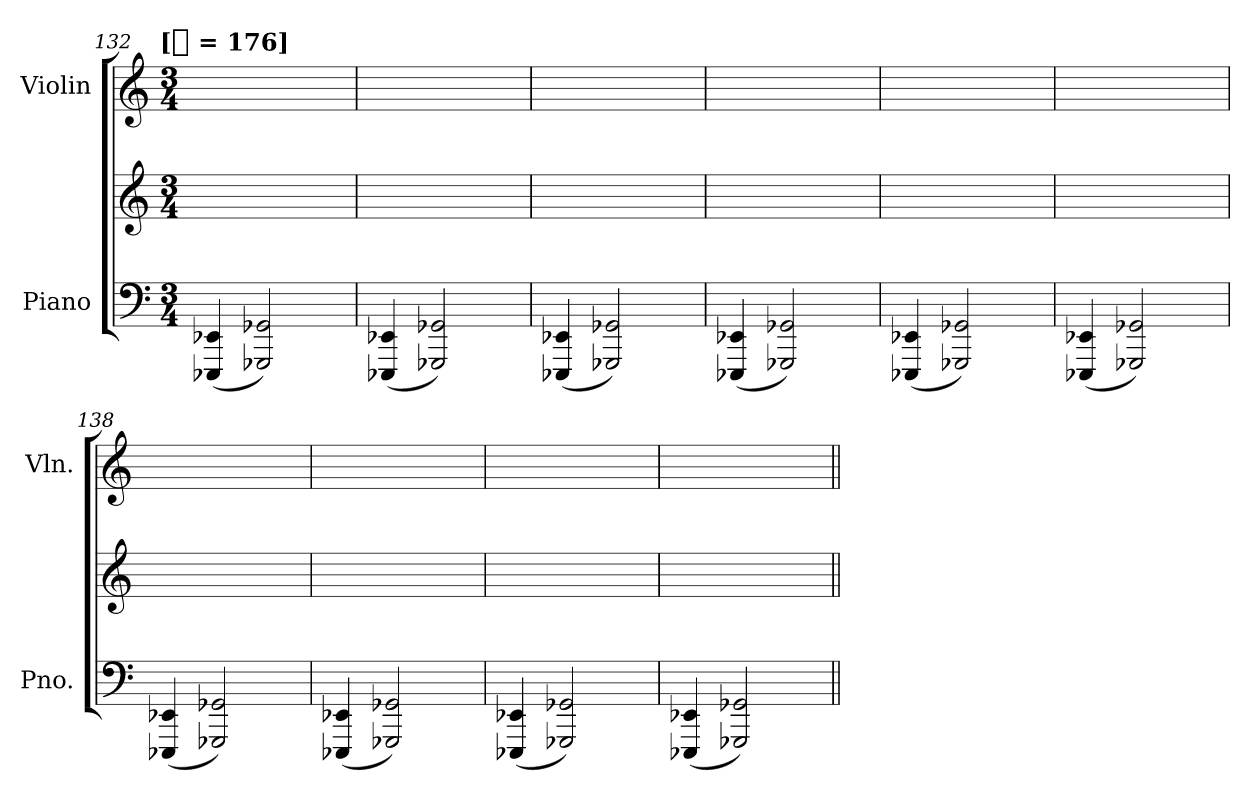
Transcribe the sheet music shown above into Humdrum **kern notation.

**kern	**kern	**kern
*part2	*part2	*part1
*staff3	*staff2	*staff1
*I"Piano	*	*I"Violin
*I'Pno.	*	*I'Vln.
*clefF4	*clefG2	*clefG2
*k[]	*k[]	*k[]
*C:	*C:	*C:
!!LO:TX:omd:t=[[quarter] = 176]
*M3/4	*M3/4	*M3/4
*MM176	*MM176	*MM176
=132	=132	=132
(4EEE-X 4EE-X	2ryy	4ryy
2GGG-X 2GG-X)	.	4ryy
.	4ryy	4ryy
=133	=133	=133
(4EEE-X 4EE-X	2ryy	4ryy
2GGG-X 2GG-X)	.	2ryy
.	4ryy	.
=134	=134	=134
(4EEE-X 4EE-X	4ryy	2ryy
2GGG-X 2GG-X)	4ryy	.
.	4ryy	4ryy
=135	=135	=135
(4EEE-X 4EE-X	4ryy	2ryy
2GGG-X 2GG-X)	2ryy	.
.	.	4ryy
=136	=136	=136
(4EEE-X 4EE-X	4ryy	4ryy
2GGG-X 2GG-X)	2ryy	4ryy
.	.	4ryy
=137	=137	=137
(4EEE-X 4EE-X	2ryy	4ryy
2GGG-X 2GG-X)	.	2ryy
.	4ryy	.
=138	=138	=138
(4EEE-X 4EE-X	4ryy	2ryy
2GGG-X 2GG-X)	4ryy	.
.	4ryy	4ryy
=139	=139	=139
(4EEE-X 4EE-X	4ryy	2ryy
2GGG-X 2GG-X)	2ryy	.
.	.	4ryy
=140	=140	=140
(4EEE-X 4EE-X	2ryy	4ryy
2GGG-X 2GG-X)	.	4ryy
.	4ryy	4ryy
=141	=141	=141
(4EEE-X 4EE-X	2ryy	4ryy
2GGG-X 2GG-X)	.	2ryy
.	4ryy	.
=||	=||	=||
*-	*-	*-
